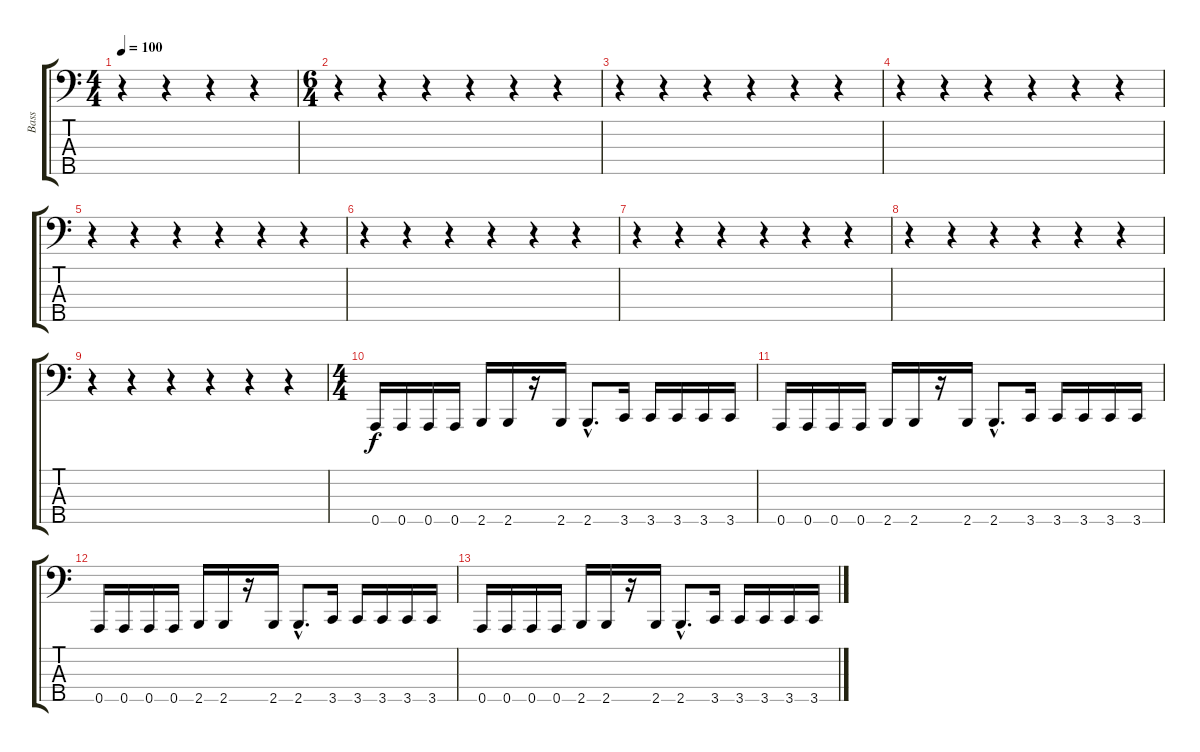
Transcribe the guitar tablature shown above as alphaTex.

\track ("Bass" "Bass") {instrument electricbasspick}
\staff {score tabs}
\tuning (G2 D2 A1 E1 A0) {hide}
\ts (4 4)
\tempo 100
\clef f4
\ks c
r.4{dy f} r.4 r.4 r.4 |
\ts (6 4)
r.4 r.4 r.4 r.4 r.4 r.4 |
r.4 r.4 r.4 r.4 r.4 r.4 |
r.4 r.4 r.4 r.4 r.4 r.4 |
r.4 r.4 r.4 r.4 r.4 r.4 |
r.4 r.4 r.4 r.4 r.4 r.4 |
r.4 r.4 r.4 r.4 r.4 r.4 |
r.4 r.4 r.4 r.4 r.4 r.4 |
r.4 r.4 r.4 r.4 r.4 r.4 |
\ts (4 4)
0.5.16 0.5.16 0.5.16 0.5.16 2.5.16 2.5.16 r.16 2.5.16 2.5{hac}.8{d} 3.5.16 3.5.16 3.5.16 3.5.16 3.5.16 |
0.5.16 0.5.16 0.5.16 0.5.16 2.5.16 2.5.16 r.16 2.5.16 2.5{hac}.8{d} 3.5.16 3.5.16 3.5.16 3.5.16 3.5.16 |
0.5.16 0.5.16 0.5.16 0.5.16 2.5.16 2.5.16 r.16 2.5.16 2.5{hac}.8{d} 3.5.16 3.5.16 3.5.16 3.5.16 3.5.16 |
0.5.16 0.5.16 0.5.16 0.5.16 2.5.16 2.5.16 r.16 2.5.16 2.5{hac}.8{d} 3.5.16 3.5.16 3.5.16 3.5.16 3.5.16
